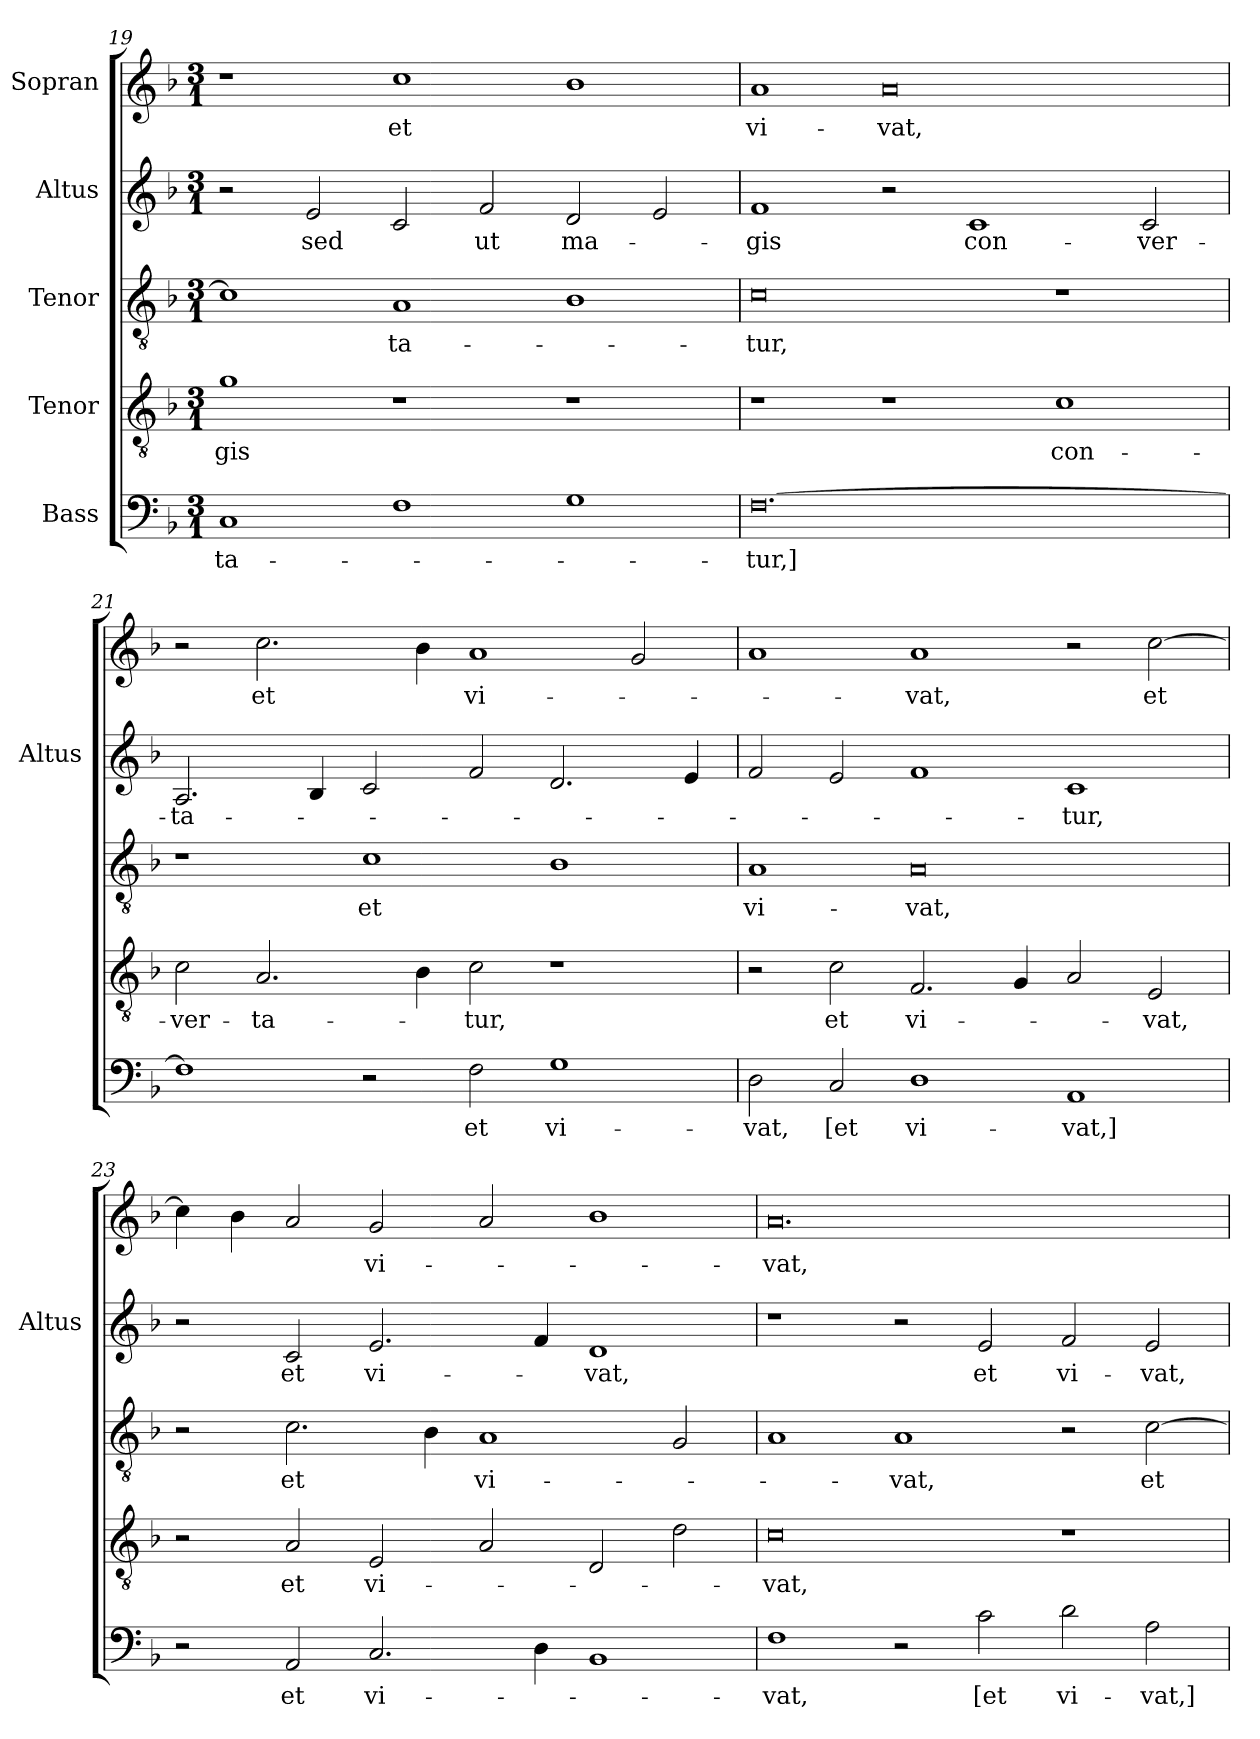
**kern	**text	**kern	**text	**kern	**text	**kern	**text	**kern	**text
*part5	*part5	*part4	*part4	*part3	*part3	*part2	*part2	*part1	*part1
*staff5	*staff5	*staff4	*staff4	*staff3	*staff3	*staff2	*staff2	*staff1	*staff1
*I"Bass	*	*I"Tenor	*	*I"Tenor	*	*I"Altus	*	*I"Sopran	*
*	*	*	*	*	*	*I'Altus	*	*	*
*clefF4	*	*clefGv2	*	*clefGv2	*	*clefG2	*	*clefG2	*
*	*	*ITrd7c12	*	*ITrd7c12	*	*	*	*	*
*k[b-]	*	*k[b-]	*	*k[b-]	*	*k[b-]	*	*k[b-]	*
*F:	*	*F:	*	*F:	*	*F:	*	*F:	*
*M3/1	*	*M3/1	*	*M3/1	*	*M3/1	*	*M3/1	*
=19	=19	=19	=19	=19	=19	=19	=19	=19	=19
!	!LO:LY:b:color=#000000	!	!	!	!	!	!	!	!
!	!	!	!LO:LY:b:color=#000000	!	!	!	!	!	!
1Ci	-ta-	1Gi	-gis	1Ci]	.	2r	.	1r	.
!	!	!	!	!	!	!	!LO:LY:b:color=#000000	!	!
.	.	.	.	.	.	2ei/	sed	.	.
!	!	!	!	!	!LO:LY:b:color=#000000	!	!	!	!
!	!	!	!	!	!	!	!	!	!LO:LY:b:color=#000000
1Fi	.	1r	.	1AAi	-ta-	2ci/	.	1cci	et
!	!	!	!	!	!	!	!LO:LY:b:color=#000000	!	!
.	.	.	.	.	.	2fi/	ut	.	.
!	!	!	!	!	!	!	!LO:LY:b:color=#000000	!	!
1Gi	.	1r	.	1BB-i	.	2di/	ma-	1b-i	.
.	.	.	.	.	.	2ei/	.	.	.
=20	=20	=20	=20	=20	=20	=20	=20	=20	=20
!	!LO:LY:b:color=#000000	!	!	!	!	!	!	!	!
!	!	!	!	!	!LO:LY:b:color=#000000	!	!	!	!
!	!	!	!	!	!	!	!LO:LY:b:color=#000000	!	!
!	!	!	!	!	!	!	!	!	!LO:LY:b:color=#000000
[>0.Fi	-tur,]	1r	.	0Ci	-tur,	1fi	-gis	1ai	vi-
!	!	!	!	!	!	!	!	!	!LO:LY:b:color=#000000
.	.	1r	.	.	.	2r	.	0ai	-vat,
!	!	!	!	!	!	!	!LO:LY:b:color=#000000	!	!
.	.	.	.	.	.	1ci	con-	.	.
!	!	!	!LO:LY:b:color=#000000	!	!	!	!	!	!
.	.	1Ci	con-	1r	.	.	.	.	.
!	!	!	!	!	!	!	!LO:LY:b:color=#000000	!	!
.	.	.	.	.	.	2ci/	-ver-	.	.
=21	=21	=21	=21	=21	=21	=21	=21	=21	=21
!	!	!	!LO:LY:b:color=#000000	!	!	!	!	!	!
!	!	!	!	!	!	!	!LO:LY:b:color=#000000	!	!
1Fi]	.	2Ci\	-ver-	1r	.	2.Ai/	-ta-	2r	.
!	!	!	!LO:LY:b:color=#000000	!	!	!	!	!	!
!	!	!	!	!	!	!	!	!	!LO:LY:b:color=#000000
.	.	2.AAi/	-ta-	.	.	.	.	2.cci\	et
.	.	.	.	.	.	4B-i/	.	.	.
!	!	!	!	!	!LO:LY:b:color=#000000	!	!	!	!
2r	.	.	.	1Ci	et	2ci/	.	.	.
.	.	4BB-i\	.	.	.	.	.	4b-i\	.
!	!LO:LY:b:color=#000000	!	!	!	!	!	!	!	!
!	!	!	!LO:LY:b:color=#000000	!	!	!	!	!	!
!	!	!	!	!	!	!	!	!	!LO:LY:b:color=#000000
2Fi\	et	2Ci\	-tur,	.	.	2fi/	.	1ai	vi-
!	!LO:LY:b:color=#000000	!	!	!	!	!	!	!	!
1Gi	vi-	1r	.	1BB-i	.	2.di/	.	.	.
.	.	.	.	.	.	.	.	2gi/	.
.	.	.	.	.	.	4ei/	.	.	.
=22	=22	=22	=22	=22	=22	=22	=22	=22	=22
!	!LO:LY:b:color=#000000	!	!	!	!	!	!	!	!
!	!	!	!	!	!LO:LY:b:color=#000000	!	!	!	!
2Di\	-vat,	2r	.	1AAi	vi-	2fi/	.	1ai	.
!	!LO:LY:b:color=#000000	!	!	!	!	!	!	!	!
!	!	!	!LO:LY:b:color=#000000	!	!	!	!	!	!
2Ci/	[et	2Ci\	et	.	.	2ei/	.	.	.
!	!LO:LY:b:color=#000000	!	!	!	!	!	!	!	!
!	!	!	!LO:LY:b:color=#000000	!	!	!	!	!	!
!	!	!	!	!	!LO:LY:b:color=#000000	!	!	!	!
!	!	!	!	!	!	!	!	!	!LO:LY:b:color=#000000
1Di	vi-	2.FFi/	vi-	0AAi	-vat,	1fi	.	1ai	-vat,
.	.	4GGi/	.	.	.	.	.	.	.
!	!LO:LY:b:color=#000000	!	!	!	!	!	!	!	!
!	!	!	!	!	!	!	!LO:LY:b:color=#000000	!	!
1AAi	-vat,]	2AAi/	.	.	.	1ci	-tur,	2r	.
!	!	!	!LO:LY:b:color=#000000	!	!	!	!	!	!
!	!	!	!	!	!	!	!	!	!LO:LY:b:color=#000000
.	.	2EEi/	-vat,	.	.	.	.	[>2cci\	et
!!LO:PB:g=z
=23	=23	=23	=23	=23	=23	=23	=23	=23	=23
2r	.	2r	.	2r	.	2r	.	4cci\]	.
.	.	.	.	.	.	.	.	4b-i\	.
!	!LO:LY:b:color=#000000	!	!	!	!	!	!	!	!
!	!	!	!LO:LY:b:color=#000000	!	!	!	!	!	!
!	!	!	!	!	!LO:LY:b:color=#000000	!	!	!	!
!	!	!	!	!	!	!	!LO:LY:b:color=#000000	!	!
2AAi/	et	2AAi/	et	2.Ci\	et	2ci/	et	2ai/	.
!	!LO:LY:b:color=#000000	!	!	!	!	!	!	!	!
!	!	!	!LO:LY:b:color=#000000	!	!	!	!	!	!
!	!	!	!	!	!	!	!LO:LY:b:color=#000000	!	!
!	!	!	!	!	!	!	!	!	!LO:LY:b:color=#000000
2.Ci/	vi-	2EEi/	vi-	.	.	2.ei/	vi-	2gi/	vi-
.	.	.	.	4BB-i\	.	.	.	.	.
!	!	!	!	!	!LO:LY:b:color=#000000	!	!	!	!
.	.	2AAi/	.	1AAi	vi-	.	.	2ai/	.
4Di\	.	.	.	.	.	4fi/	.	.	.
!	!	!	!	!	!	!	!LO:LY:b:color=#000000	!	!
1BB-i	.	2DDi/	.	.	.	1di	-vat,	1b-i	.
.	.	2Di\	.	2GGi/	.	.	.	.	.
=24	=24	=24	=24	=24	=24	=24	=24	=24	=24
!	!LO:LY:b:color=#000000	!	!	!	!	!	!	!	!
!	!	!	!LO:LY:b:color=#000000	!	!	!	!	!	!
!	!	!	!	!	!	!	!	!	!LO:LY:b:color=#000000
1Fi	-vat,	0Ci	-vat,	1AAi	.	1r	.	0.ai	-vat,
!	!	!	!	!	!LO:LY:b:color=#000000	!	!	!	!
2r	.	.	.	1AAi	-vat,	2r	.	.	.
!	!LO:LY:b:color=#000000	!	!	!	!	!	!	!	!
!	!	!	!	!	!	!	!LO:LY:b:color=#000000	!	!
2ci\	[et	.	.	.	.	2ei/	et	.	.
!	!LO:LY:b:color=#000000	!	!	!	!	!	!	!	!
!	!	!	!	!	!	!	!LO:LY:b:color=#000000	!	!
2di\	vi-	1r	.	2r	.	2fi/	vi-	.	.
!	!LO:LY:b:color=#000000	!	!	!	!	!	!	!	!
!	!	!	!	!	!LO:LY:b:color=#000000	!	!	!	!
!	!	!	!	!	!	!	!LO:LY:b:color=#000000	!	!
2Ai\	-vat,]	.	.	[>2Ci\	et	2ei/	-vat,	.	.
=	=	=	=	=	=	=	=	=	=
*-	*-	*-	*-	*-	*-	*-	*-	*-	*-
